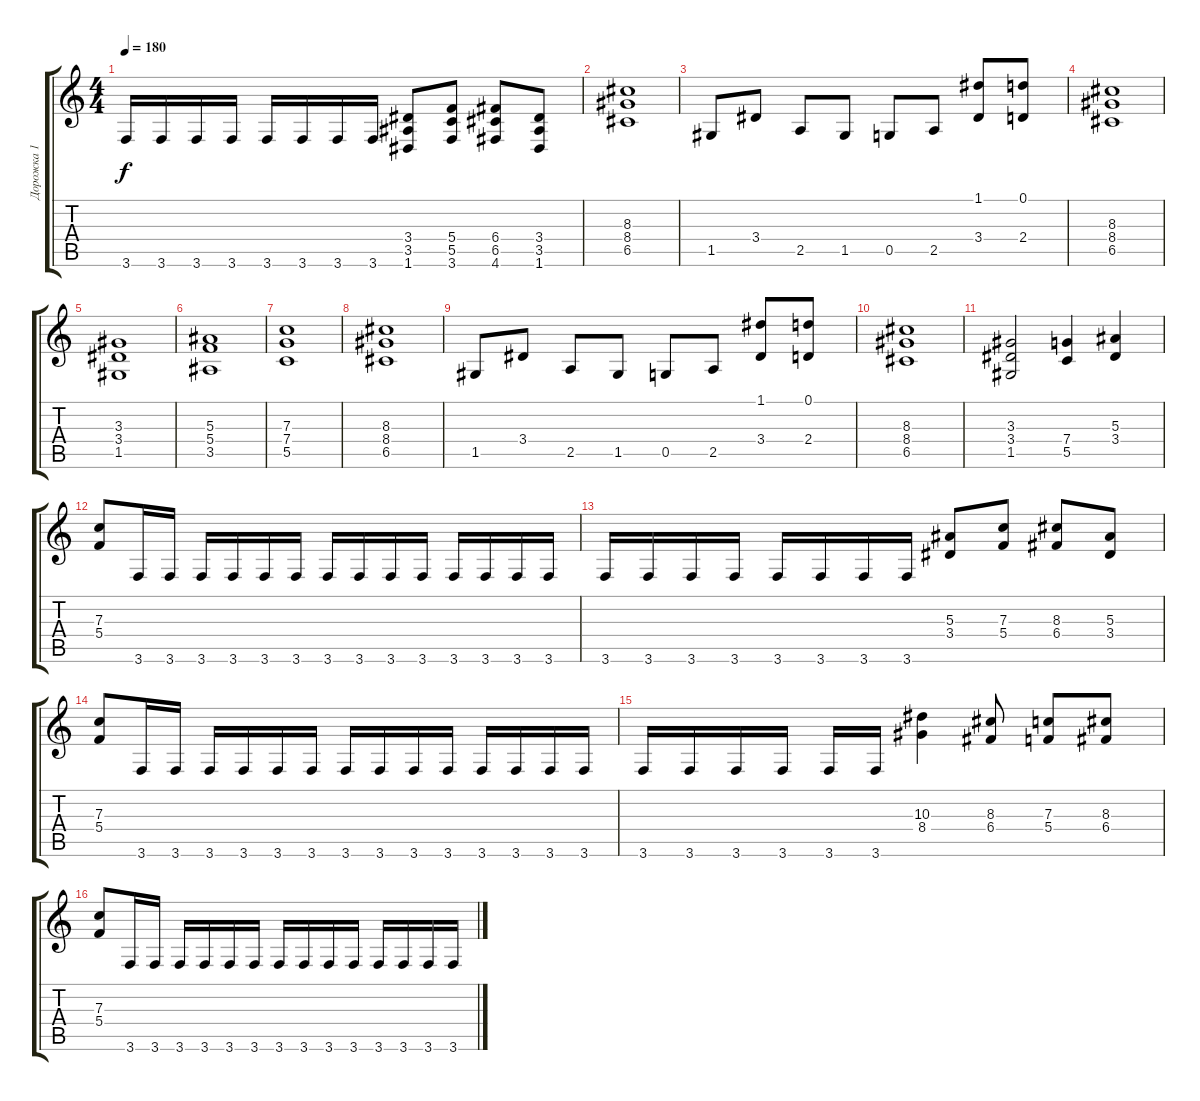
\track ("Дорожка 1" "Дорожка 1") {instrument distortionguitar}
\staff {score tabs}
\tuning (D4 A3 F3 C3 G2 D2) {hide}
\ts (4 4)
\tempo 180
\clef g2
\ks c
3.6.16{dy f} 3.6.16 3.6.16 3.6.16 3.6.16 3.6.16 3.6.16 3.6.16 (3.4 3.5 1.6).8 (5.4 5.5 3.6).8 (6.4 6.5 4.6).8 (3.4 3.5 1.6).8 |
(8.3 8.4 6.5).1 |
1.5.8 3.4.8 2.5.8 1.5.8 0.5.8 2.5.8 (1.1 3.4).8 (0.1 2.4).8 |
(8.3 8.4 6.5).1 |
(3.3 3.4 1.5).1 |
(5.3 5.4 3.5).1 |
(7.3 7.4 5.5).1 |
(8.3 8.4 6.5).1 |
1.5.8 3.4.8 2.5.8 1.5.8 0.5.8 2.5.8 (1.1 3.4).8 (0.1 2.4).8 |
(8.3 8.4 6.5).1 |
(3.3 3.4 1.5).2 (7.4 5.5).4 (5.3 3.4).4 |
(7.3 5.4).8 3.6.16 3.6.16 3.6.16 3.6.16 3.6.16 3.6.16 3.6.16 3.6.16 3.6.16 3.6.16 3.6.16 3.6.16 3.6.16 3.6.16 |
3.6.16 3.6.16 3.6.16 3.6.16 3.6.16 3.6.16 3.6.16 3.6.16 (5.3 3.4).8 (7.3 5.4).8 (8.3 6.4).8 (5.3 3.4).8 |
(7.3 5.4).8 3.6.16 3.6.16 3.6.16 3.6.16 3.6.16 3.6.16 3.6.16 3.6.16 3.6.16 3.6.16 3.6.16 3.6.16 3.6.16 3.6.16 |
3.6.16 3.6.16 3.6.16 3.6.16 3.6.16 3.6.16 (10.3 8.4).4 (8.3 6.4).8 (7.3 5.4).8 (8.3 6.4).8 |
(7.3 5.4).8 3.6.16 3.6.16 3.6.16 3.6.16 3.6.16 3.6.16 3.6.16 3.6.16 3.6.16 3.6.16 3.6.16 3.6.16 3.6.16 3.6.16
